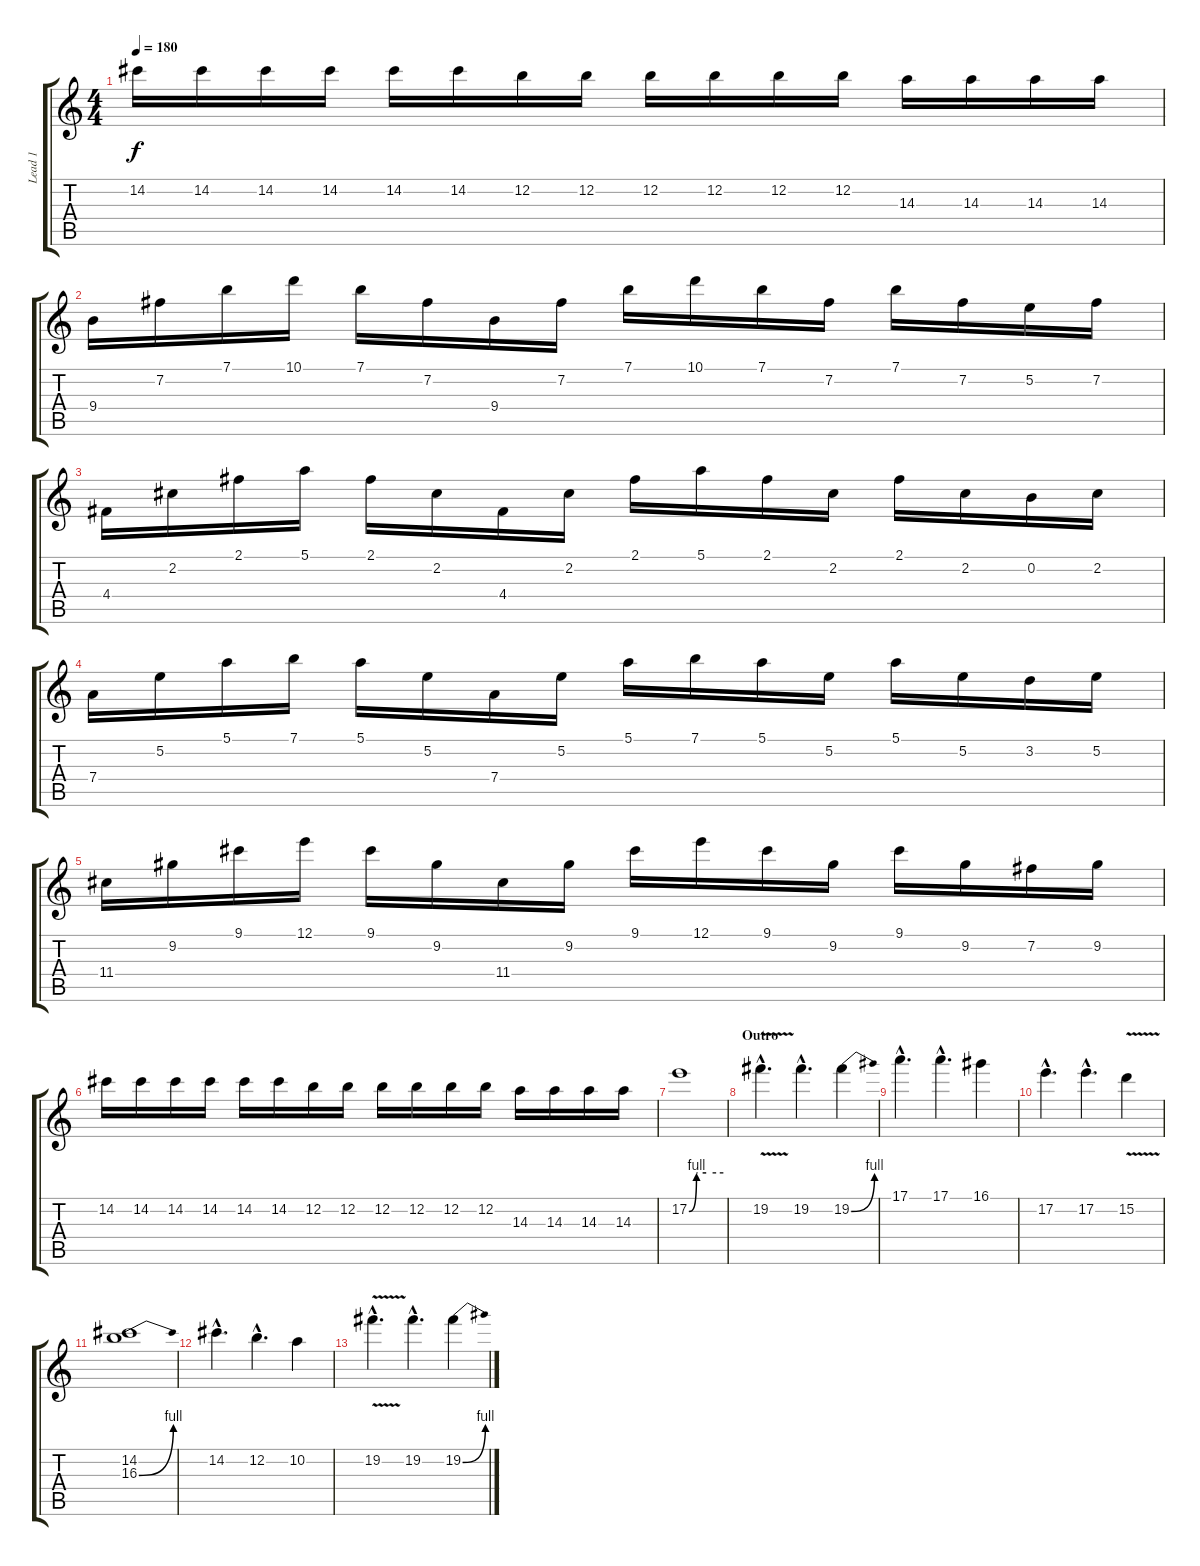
\track ("Lead 1" "Lead 1") {instrument distortionguitar}
\staff {score tabs}
\tuning (E4 B3 G3 D3 A2 E2) {hide}
\ts (4 4)
\tempo 180
\clef g2
\ks c
14.2.16{dy f} 14.2.16 14.2.16 14.2.16 14.2.16 14.2.16 12.2.16 12.2.16 12.2.16 12.2.16 12.2.16 12.2.16 14.3.16 14.3.16 14.3.16 14.3.16 |
9.4.16 7.2.16 7.1.16 10.1.16 7.1.16 7.2.16 9.4.16 7.2.16 7.1.16 10.1.16 7.1.16 7.2.16 7.1.16 7.2.16 5.2.16 7.2.16 |
4.4.16 2.2.16 2.1.16 5.1.16 2.1.16 2.2.16 4.4.16 2.2.16 2.1.16 5.1.16 2.1.16 2.2.16 2.1.16 2.2.16 0.2.16 2.2.16 |
7.4.16 5.2.16 5.1.16 7.1.16 5.1.16 5.2.16 7.4.16 5.2.16 5.1.16 7.1.16 5.1.16 5.2.16 5.1.16 5.2.16 3.2.16 5.2.16 |
11.4.16 9.2.16 9.1.16 12.1.16 9.1.16 9.2.16 11.4.16 9.2.16 9.1.16 12.1.16 9.1.16 9.2.16 9.1.16 9.2.16 7.2.16 9.2.16 |
14.2.16 14.2.16 14.2.16 14.2.16 14.2.16 14.2.16 12.2.16 12.2.16 12.2.16 12.2.16 12.2.16 12.2.16 14.3.16 14.3.16 14.3.16 14.3.16 |
17.2{be (custom 0 0 13 4 15 4 30 4 60 4)}.1 |
\section ("" "Outro")
19.2{v hac}.4{d volume 0} 19.2{hac}.4{d} 19.2{be (bend 0 0 60 4)}.4 |
17.1{hac}.4{d} 17.1{hac}.4{d} 16.1.4 |
17.2{hac}.4{d} 17.2{hac}.4{d} 15.2{v}.4 |
(14.2 16.3{be (bend 0 0 60 4)}).1 |
14.2{hac}.4{d} 12.2{hac}.4{d} 10.2.4 |
19.2{v hac}.4{d} 19.2{hac}.4{d} 19.2{be (bend 0 0 60 4)}.4
